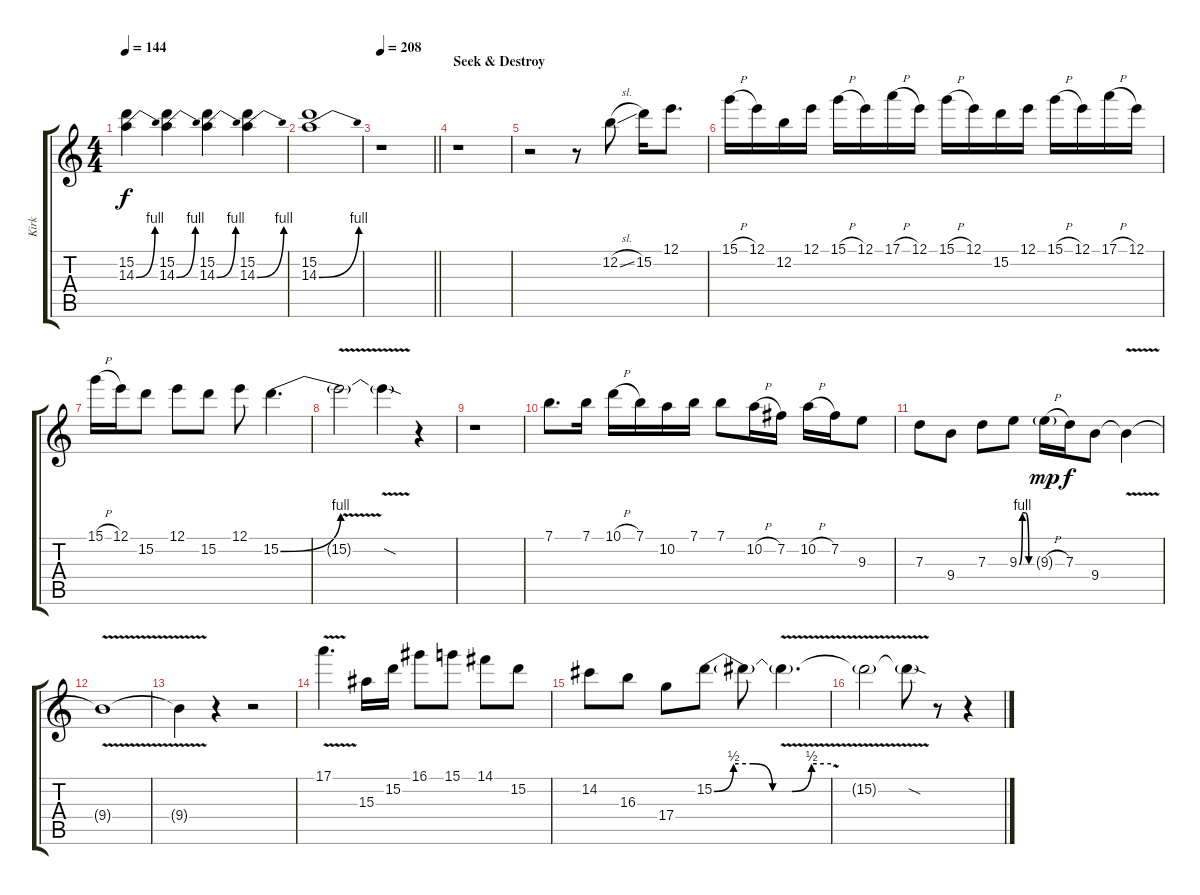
\track ("Kirk" "Kirk") {instrument distortionguitar}
\staff {score tabs}
\tuning (E4 B3 G3 D3 A2 E2) {hide}
\ts (4 4)
\tempo 144
\clef g2
\ks c
(15.2 14.3{be (bend 0 0 60 4)}).4{dy f} (15.2 14.3{be (bend 0 0 60 4)}).4 (15.2 14.3{be (bend 0 0 60 4)}).4 (15.2 14.3{be (bend 0 0 60 4)}).4 |
(15.2 14.3{be (bend 0 0 60 4)}).1 |
\tempo 208
\barLineRight lightlight
r.1 |
\section ("" "Seek & Destroy")
r.1 |
r.2 r.8 12.2{sl}.8 15.2.16 12.1.8{d} |
15.1{h}.16 12.1.16 12.2.16 12.1.16 15.1{h}.16 12.1.16 17.1{h}.16 12.1.16 15.1{h}.16 12.1.16 15.2.16 12.1.16 15.1{h}.16 12.1.16 17.1{h}.16 12.1.16 |
15.1{h}.16 12.1.16 15.2.8 12.1.8 15.2.8 12.1.8 15.2{be (bend 0 0 60 4)}.4{d} |
15.2{v t}.2 15.2{sod t}.4 r.4 |
r.1 |
7.1.8{d} 7.1.16 10.1{h}.16 7.1.16 10.2.16 7.1.16 7.1.8 10.2{h}.16 7.2.16 10.2{h}.16 7.2.16 9.3.8 |
7.3.8 9.4.8 7.3.8 9.3{be (custom 0 0 15 4 30 4 45 0 60 0)}.8 9.3{h g}.16{dy mp} 7.3.16{dy f} 9.4.8 9.4{v t}.4 |
9.4{v t}.1 |
9.4{v t}.4 r.4 r.2 |
17.1{v}.4{d} 15.3.16 15.2.16 16.1.8 15.1.8 14.1.8 15.2.8 |
14.2.8 16.3.8 17.4.8 15.2{be (custom 0 0 10 2 20 2 30 0 40 0 50 2 60 2)}.8 15.2{t}.8 15.2{v t}.4{d} |
15.2{v t}.2 15.2{sod t}.8 r.8 r.4
